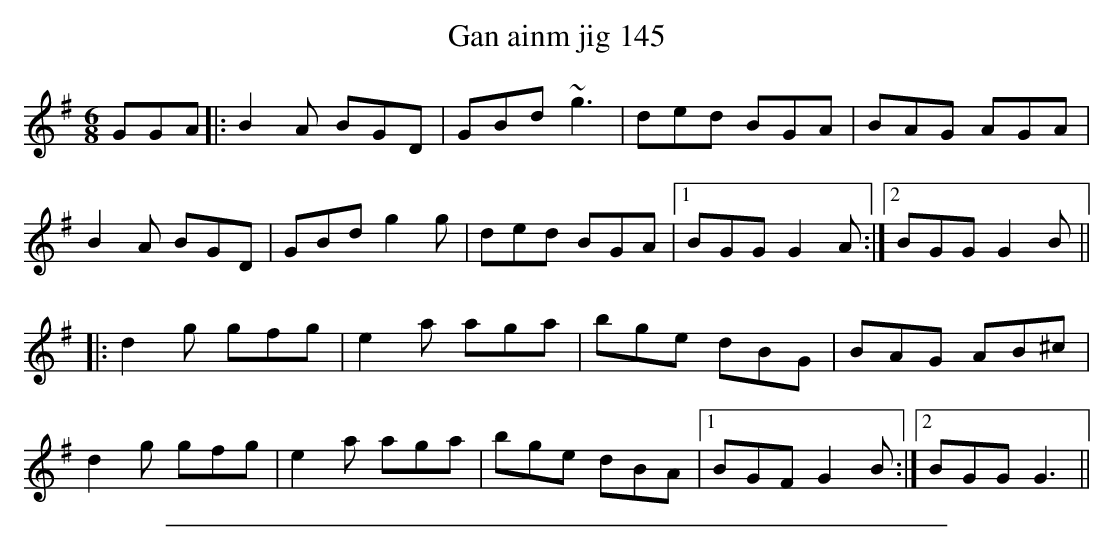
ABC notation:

X:1
T: Gan ainm jig 145
M:6/8
K:G
GGA|:B2A BGD|GBd ~g3|ded BGA|BAG AGA|
B2A BGD|GBd g2g|ded BGA|1 BGG G2A:|2 BGG G2B||
|:d2g gfg|e2a aga|bge dBG|BAG AB^c|
d2g gfg|e2a aga|bge dBA|1 BGF G2B:|2 BGG G3||
